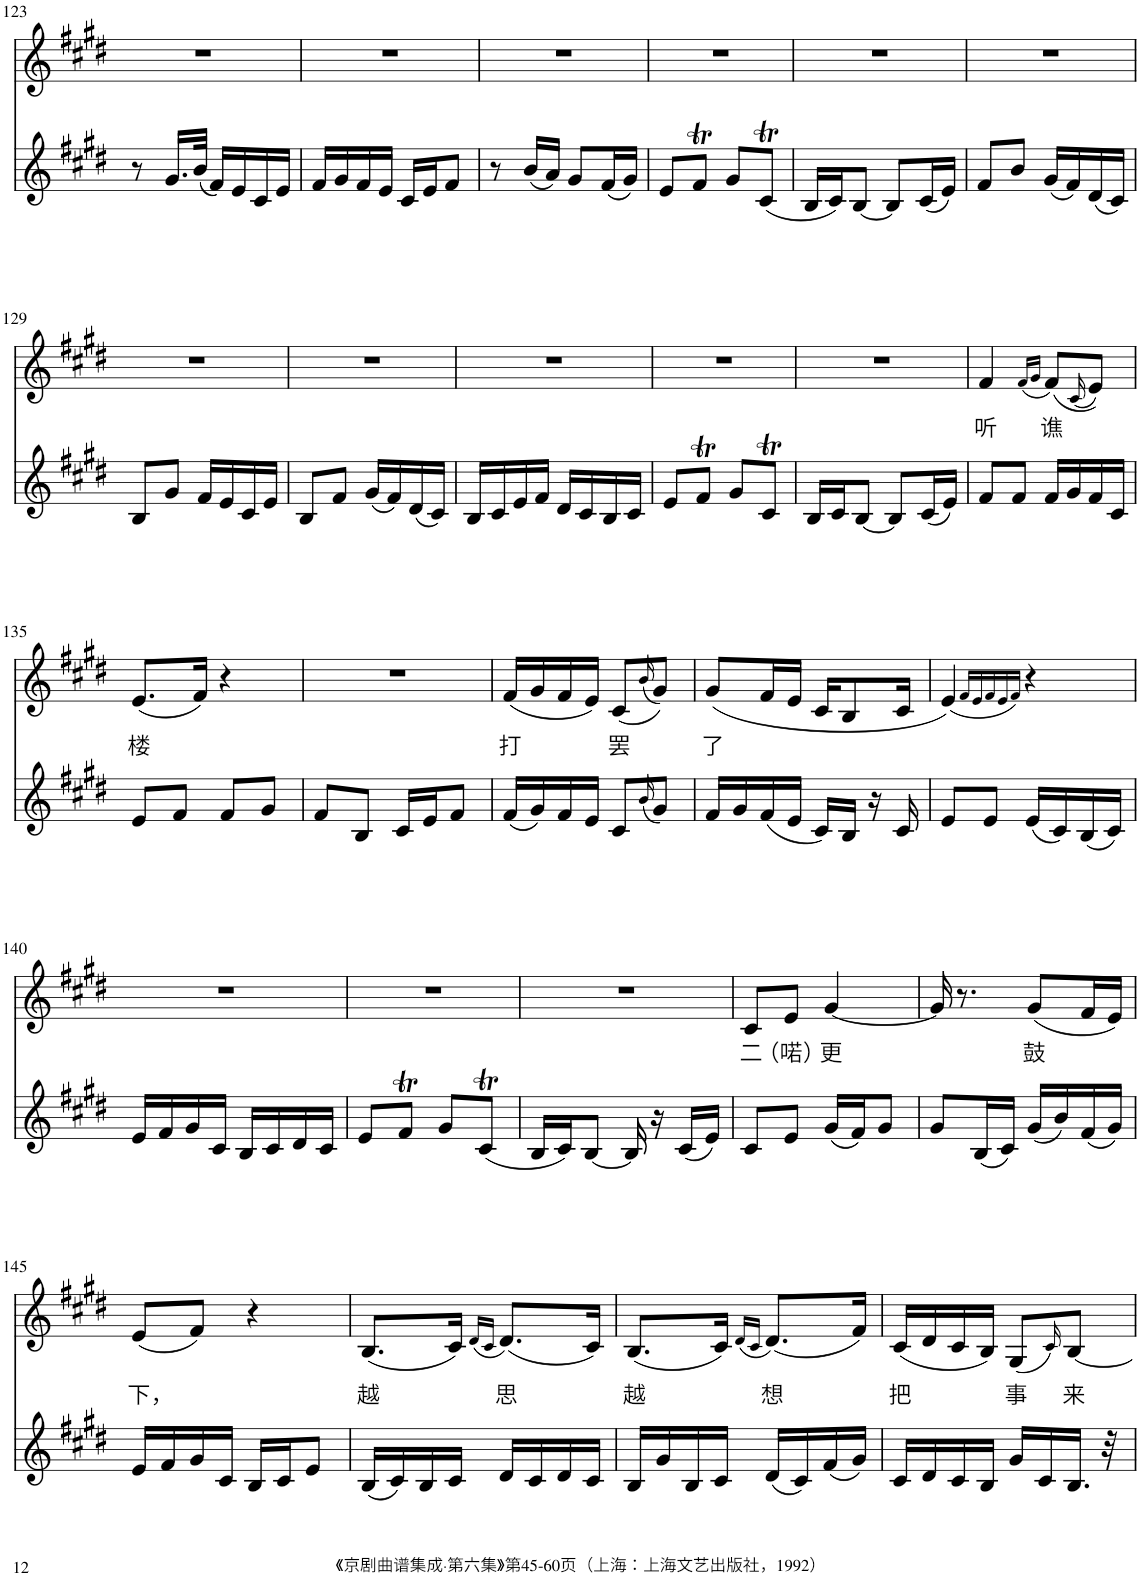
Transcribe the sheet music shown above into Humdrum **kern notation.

**kern	**kern	**text
*part2	*part1	*part1
*staff2	*staff1	*staff1
*I"Piano	*I"Piano	*
*I'Pno	*I'Pno	*
!!LO:PB:g=z
*clefG2	*clefG2	*
*k[f#c#g#d#]	*k[f#c#g#d#]	*
*M2/4	*M2/4	*
=123	=123	=123
8r	2r	.
16.g#/LL	.	.
(32b/JJk	.	.
16f#/LL)	.	.
16e/	.	.
16c#/	.	.
16e/JJ	.	.
=124	=124	=124
16f#/LL	2r	.
16g#/	.	.
16f#/	.	.
16e/JJ	.	.
16c#/LL	.	.
16e/J	.	.
8f#/J	.	.
=125	=125	=125
8r	2r	.
(16b/LL	.	.
16a/JJ)	.	.
8g#/L	.	.
(16f#/L	.	.
16g#/JJ)	.	.
=126	=126	=126
8e/L	2r	.
8f#T/J	.	.
8g#/L	.	.
(8c#T/J	.	.
=127	=127	=127
16B/LL	2r	.
16c#/J)	.	.
[8B/J	.	.
8B/L]	.	.
(16c#/L	.	.
16e/JJ)	.	.
=128	=128	=128
8f#/L	2r	.
8b/J	.	.
(16g#/LL	.	.
16f#/)	.	.
(16d#/	.	.
16c#/JJ)	.	.
!!LO:LB:g=z
=129	=129	=129
8B/L	2r	.
8g#/J	.	.
16f#/LL	.	.
16e/	.	.
16c#/	.	.
16e/JJ	.	.
=130	=130	=130
8B/L	2r	.
8f#/J	.	.
(16g#/LL	.	.
16f#/)	.	.
(16d#/	.	.
16c#/JJ)	.	.
=131	=131	=131
16B/LL	2r	.
16c#/	.	.
16e/	.	.
16f#/JJ	.	.
16d#/LL	.	.
16c#/	.	.
16B/	.	.
16c#/JJ	.	.
=132	=132	=132
8e/L	2r	.
8f#T/J	.	.
8g#/L	.	.
8c#T/J	.	.
=133	=133	=133
16B/LL	2r	.
16c#/J	.	.
[8B/J	.	.
8B/L]	.	.
(16c#/L	.	.
16e/JJ)	.	.
=134	=134	=134
!	!	!LO:LY:b
8f#/L	4f#/	听
8f#/J	.	.
.	(16qf#/LL	.
.	16qg#/JJ	.
!	!	!LO:LY:b
16f#/LL	(8f#/L)	谯
16g#/	.	.
.	(16qc#/	.
16f#/	8e/J))	.
16c#/JJ	.	.
!!LO:LB:g=z
=135	=135	=135
!	!	!LO:LY:b
8e/L	(8.e/L	楼
8f#/J	.	.
.	16f#/Jk)	.
8f#/L	4r	.
8g#/J	.	.
=136	=136	=136
8f#/L	2r	.
8B/J	.	.
16c#/LL	.	.
16e/J	.	.
8f#/J	.	.
=137	=137	=137
!	!	!LO:LY:b
(16f#/LL	(16f#/LL	打
16g#/)	16g#/	.
16f#/	16f#/	.
16e/JJ	16e/JJ)	.
!	!	!LO:LY:b
8c#/L	(8c#/L	罢
(16qb/	(16qb/	.
8g#/J)	8g#/J))	.
=138	=138	=138
!	!	!LO:LY:b
16f#/LL	(8g#/L	了
16g#/	.	.
(16f#/	16f#/L	.
16e/JJ	16e/JJ	.
16c#/LL)	16c#/KL	.
16B/JJ	8B/	.
16r	.	.
16c#/	16c#/Jk	.
=139	=139	=139
8e/L	(4e/)	.
8e/J	.	.
.	16qf#/LL	.
.	16qe/	.
.	16qf#/	.
.	16qe/	.
.	16qf#/JJ)	.
(16e/LL	4r	.
16c#/)	.	.
(16B/	.	.
16c#/JJ)	.	.
!!LO:LB:g=z
=140	=140	=140
16e/LL	2r	.
16f#/	.	.
16g#/	.	.
16c#/JJ	.	.
16B/LL	.	.
16c#/	.	.
16d#/	.	.
16c#/JJ	.	.
=141	=141	=141
8e/L	2r	.
8f#T/J	.	.
8g#/L	.	.
(8c#T/J	.	.
=142	=142	=142
16B/LL	2r	.
16c#/J)	.	.
[8B/J	.	.
16B/]	.	.
16r	.	.
(16c#/LL	.	.
16e/JJ)	.	.
=143	=143	=143
!	!	!LO:LY:b
8c#/L	8c#/L	二
!	!	!LO:LY:b
8e/J	8e/J	（喏）
!	!	!LO:LY:b
(16g#/LL	[4g#/	更
16f#/J)	.	.
8g#/J	.	.
=144	=144	=144
8g#/L	16g#/]	.
.	8.r	.
(16B/L	.	.
16c#/JJ)	.	.
!	!	!LO:LY:b
(16g#/LL	(8g#/L	鼓
16b/)	.	.
(16f#/	16f#/L	.
16g#/JJ)	16e/JJ)	.
!!LO:LB:g=z
=145	=145	=145
!	!	!LO:LY:b
16e/LL	(8e/L	下，
16f#/	.	.
16g#/	8f#/J)	.
16c#/JJ	.	.
16B/LL	4r	.
16c#/J	.	.
8e/J	.	.
=146	=146	=146
!	!	!LO:LY:b
(16B/LL	(8.B/L	越
16c#/)	.	.
16B/	.	.
16c#/JJ	16c#/Jk)	.
.	(16qd#/LL	.
.	16qc#/JJ	.
!	!	!LO:LY:b
16d#/LL	(8.d#/L)	思
16c#/	.	.
16d#/	.	.
16c#/JJ	16c#/Jk)	.
=147	=147	=147
!	!	!LO:LY:b
16B/LL	(8.B/L	越
16g#/	.	.
16B/	.	.
16c#/JJ	16c#/Jk)	.
.	(16qd#/LL	.
.	16qc#/JJ	.
!	!	!LO:LY:b
(16d#/LL	(8.d#/L)	想
16c#/)	.	.
(16f#/	.	.
16g#/JJ)	16f#/Jk)	.
=148	=148	=148
!	!	!LO:LY:b
16c#/LL	(16c#/LL	把
16d#/	16d#/	.
16c#/	16c#/	.
16B/JJ	16B/JJ)	.
!	!	!LO:LY:b
16g#/LL	(8G#/L	事
16c#/	.	.
.	16qc#/)	.
!	!	!LO:LY:b
16.B/JJ	[8B/J	来
32r	.	.
=	=	=
*-	*-	*-
